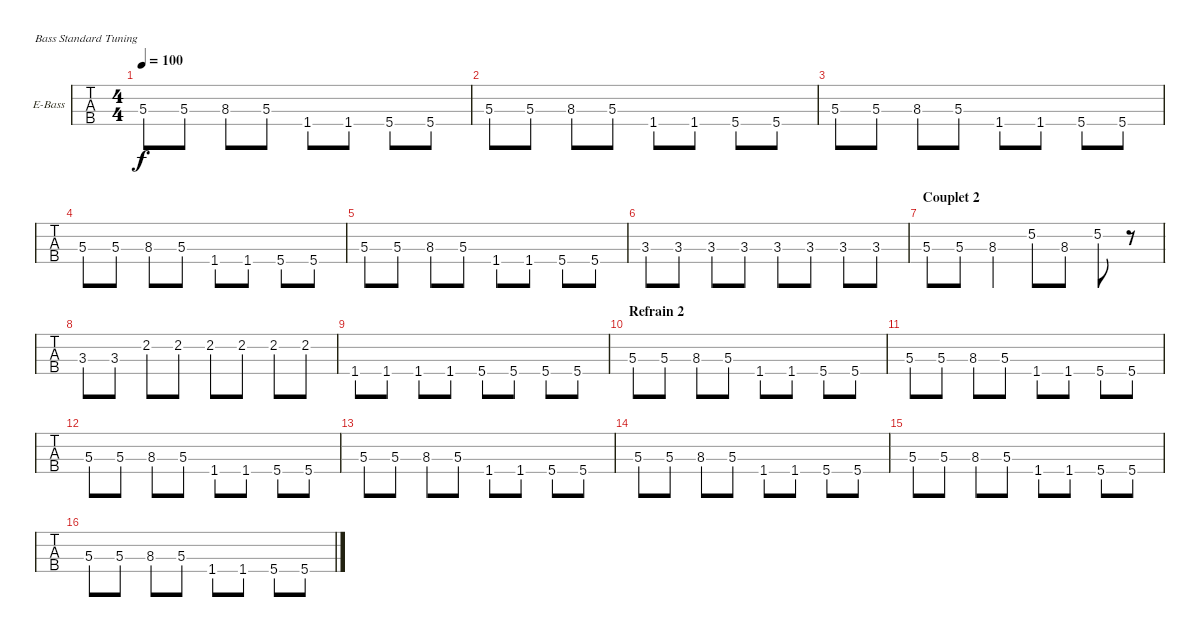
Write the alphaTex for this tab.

\bracketExtendMode groupsimilarinstruments
\firstSystemTrackNameOrientation horizontal
\otherSystemsTrackNameOrientation horizontal
\track ("Basse" "E-Bass") {instrument electricbassfinger}
\staff {tabs}
\tuning (G2 D2 A1 E1)
\ts (4 4)
\tempo 100
\clef f4
\ks c
5.3.8{dy f} 5.3.8 8.3.8 5.3.8 1.4.8 1.4.8 5.4.8 5.4.8 |
5.3.8 5.3.8 8.3.8 5.3.8 1.4.8 1.4.8 5.4.8 5.4.8 |
5.3.8 5.3.8 8.3.8 5.3.8 1.4.8 1.4.8 5.4.8 5.4.8 |
5.3.8 5.3.8 8.3.8 5.3.8 1.4.8 1.4.8 5.4.8 5.4.8 |
5.3.8 5.3.8 8.3.8 5.3.8 1.4.8 1.4.8 5.4.8 5.4.8 |
3.3.8 3.3.8 3.3.8 3.3.8 3.3.8 3.3.8 3.3.8 3.3.8 |
\section ("" "Couplet 2")
5.3.8 5.3.8 8.3.4 5.2.8 8.3.8 5.2.8 r.8 |
3.3.8 3.3.8 2.2.8 2.2.8 2.2.8 2.2.8 2.2.8 2.2.8 |
1.4.8 1.4.8 1.4.8 1.4.8 5.4.8 5.4.8 5.4.8 5.4.8 |
\section ("" "Refrain 2")
5.3.8 5.3.8 8.3.8 5.3.8 1.4.8 1.4.8 5.4.8 5.4.8 |
5.3.8 5.3.8 8.3.8 5.3.8 1.4.8 1.4.8 5.4.8 5.4.8 |
5.3.8 5.3.8 8.3.8 5.3.8 1.4.8 1.4.8 5.4.8 5.4.8 |
5.3.8 5.3.8 8.3.8 5.3.8 1.4.8 1.4.8 5.4.8 5.4.8 |
5.3.8 5.3.8 8.3.8 5.3.8 1.4.8 1.4.8 5.4.8 5.4.8 |
5.3.8 5.3.8 8.3.8 5.3.8 1.4.8 1.4.8 5.4.8 5.4.8 |
5.3.8 5.3.8 8.3.8 5.3.8 1.4.8 1.4.8 5.4.8 5.4.8
